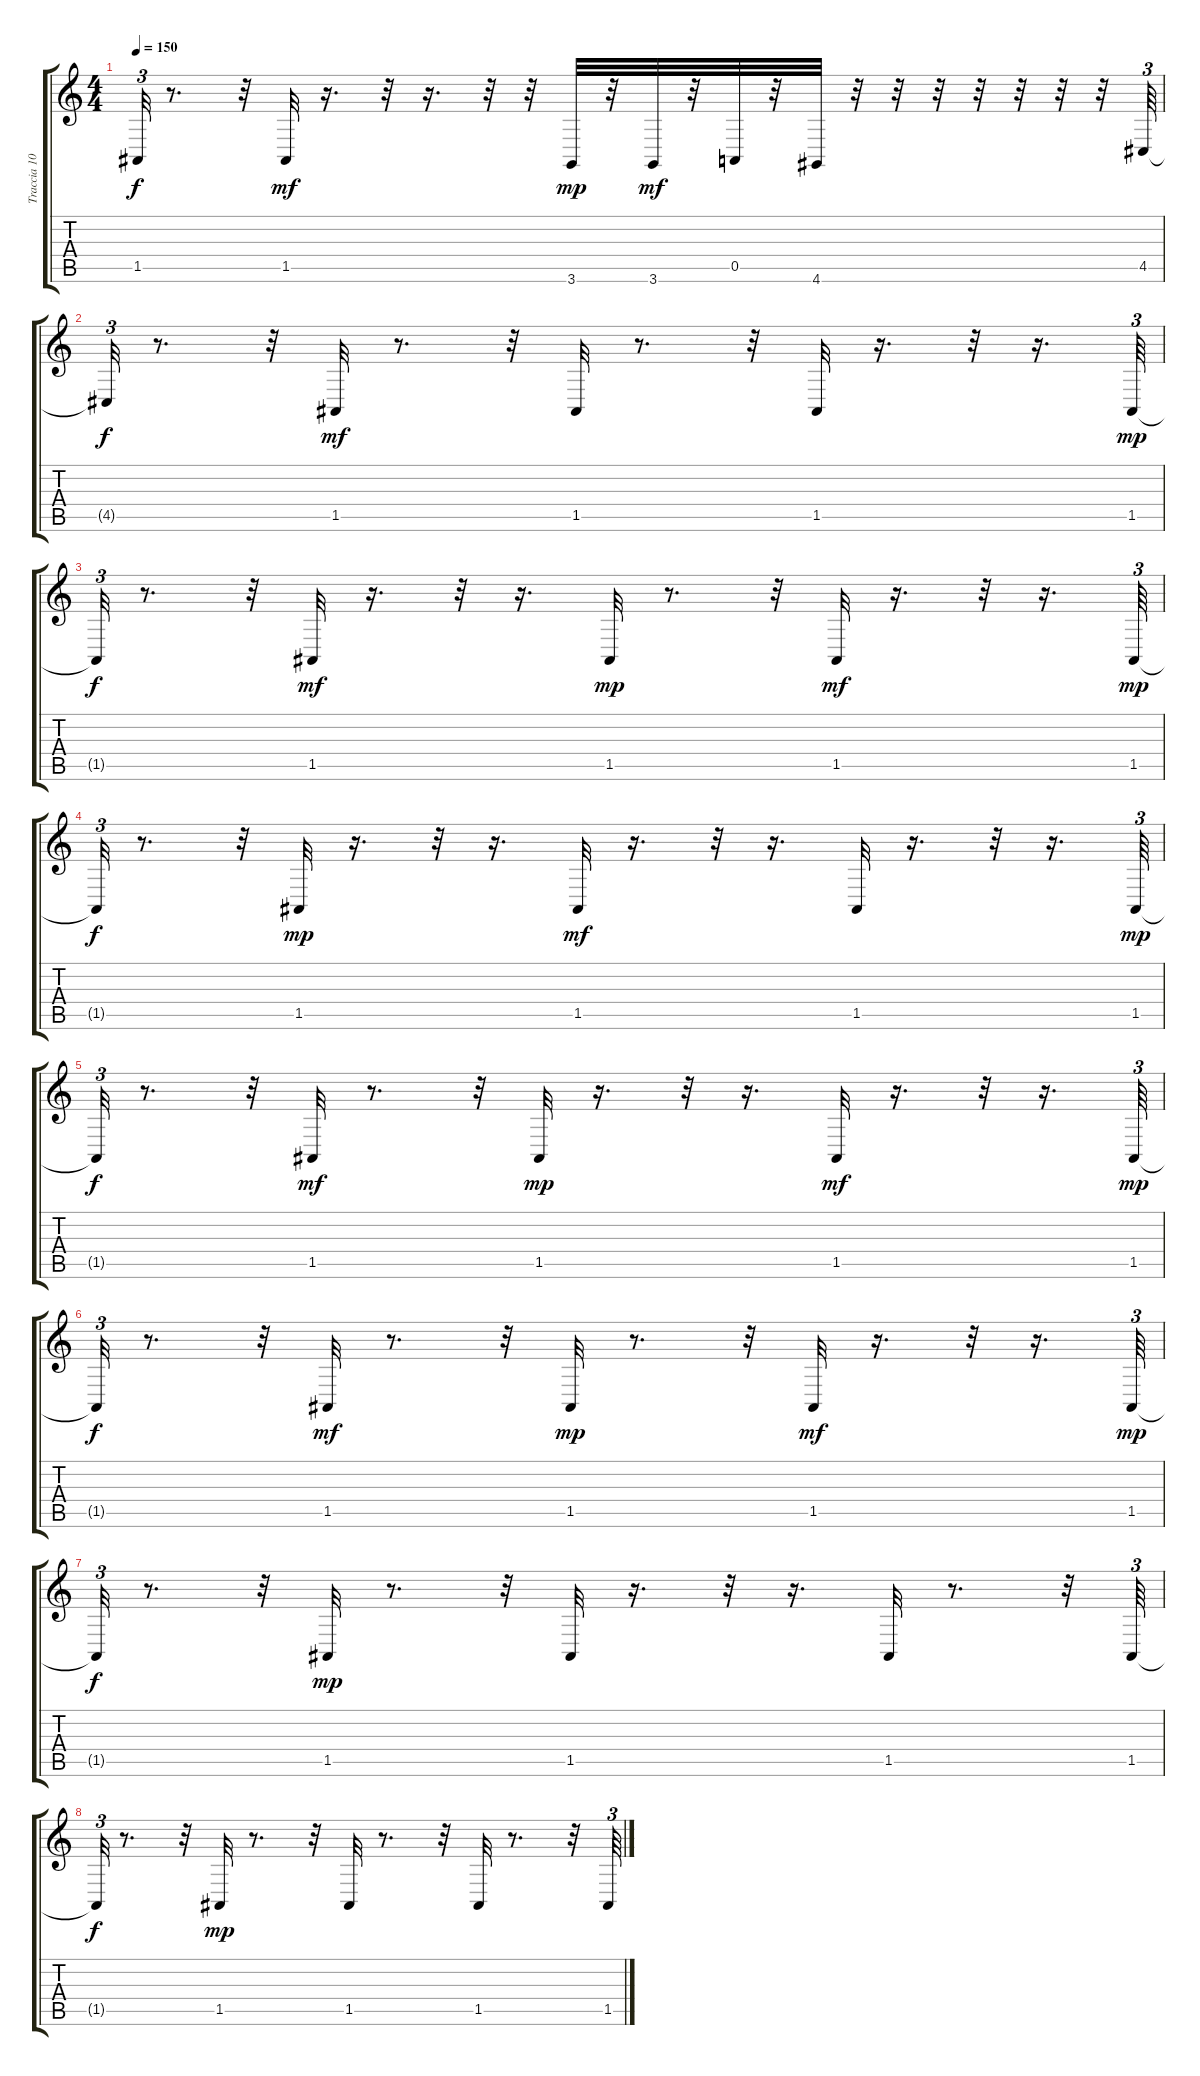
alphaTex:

\track ("Traccia 10" "Traccia 10") {instrument acousticgrandpiano}
\staff {score tabs}
\tuning (E4 B3 G3 D3 A2 E2) {hide}
\ts (4 4)
\tempo 150
\clef g2
\ks c
1.5{t}.32{tu (3 2) dy f} r.8{d} r.32 1.5.32{dy mf} r.16{d} r.32 r.16{d} r.32 r.32 3.6.32{dy mp} r.32 3.6.32{dy mf} r.32 0.5.32 r.32 4.6.32 r.32 r.32 r.32 r.32 r.32 r.32 r.32 4.5.64{tu (3 2)} |
4.5{t}.32{tu (3 2) dy f} r.8{d} r.32 1.5.32{dy mf} r.8{d} r.32 1.5.32 r.8{d} r.32 1.5.32 r.16{d} r.32 r.16{d} 1.5.64{tu (3 2) dy mp} |
1.5{t}.32{tu (3 2) dy f} r.8{d} r.32 1.5.32{dy mf} r.16{d} r.32 r.16{d} 1.5.32{dy mp} r.8{d} r.32 1.5.32{dy mf} r.16{d} r.32 r.16{d} 1.5.64{tu (3 2) dy mp} |
1.5{t}.32{tu (3 2) dy f} r.8{d} r.32 1.5.32{dy mp} r.16{d} r.32 r.16{d} 1.5.32{dy mf} r.16{d} r.32 r.16{d} 1.5.32 r.16{d} r.32 r.16{d} 1.5.64{tu (3 2) dy mp} |
1.5{t}.32{tu (3 2) dy f} r.8{d} r.32 1.5.32{dy mf} r.8{d} r.32 1.5.32{dy mp} r.16{d} r.32 r.16{d} 1.5.32{dy mf} r.16{d} r.32 r.16{d} 1.5.64{tu (3 2) dy mp} |
1.5{t}.32{tu (3 2) dy f} r.8{d} r.32 1.5.32{dy mf} r.8{d} r.32 1.5.32{dy mp} r.8{d} r.32 1.5.32{dy mf} r.16{d} r.32 r.16{d} 1.5.64{tu (3 2) dy mp} |
1.5{t}.32{tu (3 2) dy f} r.8{d} r.32 1.5.32{dy mp} r.8{d} r.32 1.5.32 r.16{d} r.32 r.16{d} 1.5.32 r.8{d} r.32 1.5.64{tu (3 2)} |
1.5{t}.32{tu (3 2) dy f} r.8{d} r.32 1.5.32{dy mp} r.8{d} r.32 1.5.32 r.8{d} r.32 1.5.32 r.8{d} r.32 1.5.64{tu (3 2)}
